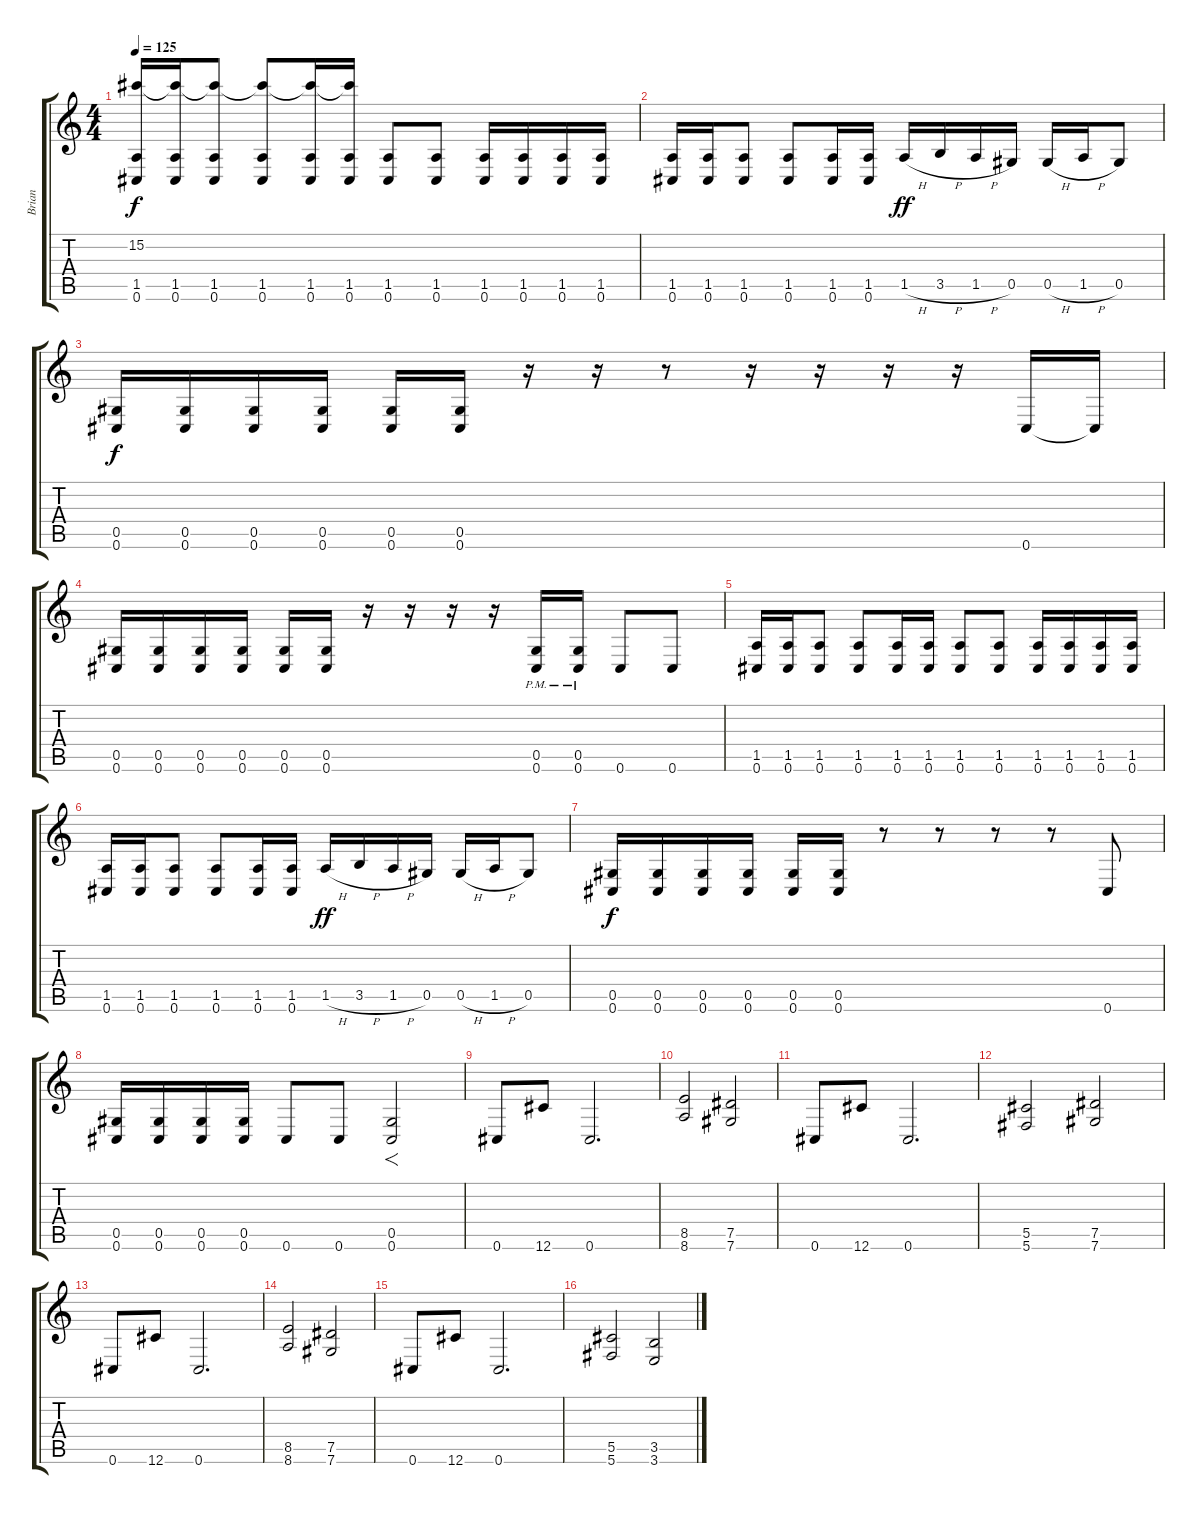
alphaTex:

\track ("Brian" "Brian") {instrument distortionguitar}
\staff {score tabs}
\tuning (Eb4 Bb3 Gb3 Db3 Ab2 Db2) {hide}
\ts (4 4)
\tempo 125
\clef g2
\ks c
(15.2 1.5 0.6).16{dy f} (15.2{t} 1.5 0.6).16 (15.2{t} 1.5 0.6).8 (15.2{t} 1.5 0.6).8 (15.2{t} 1.5 0.6).16 (15.2{t} 1.5 0.6).16 (1.5 0.6).8 (1.5 0.6).8 (1.5 0.6).16 (1.5 0.6).16 (1.5 0.6).16 (1.5 0.6).16 |
(1.5 0.6).16 (1.5 0.6).16 (1.5 0.6).8 (1.5 0.6).8 (1.5 0.6).16 (1.5 0.6).16 1.5{h}.16{dy ff} 3.5{h}.16 1.5{h}.16 0.5.16 0.5{h}.16 1.5{h}.16 0.5.8 |
(0.5 0.6).16{dy f} (0.5 0.6).16 (0.5 0.6).16 (0.5 0.6).16 (0.5 0.6).16 (0.5 0.6).16 r.16 r.16 r.8 r.16 r.16 r.16 r.16 0.6.16 0.6{t}.16 |
(0.5 0.6).16 (0.5 0.6).16 (0.5 0.6).16 (0.5 0.6).16 (0.5 0.6).16 (0.5 0.6).16 r.16 r.16 r.16 r.16 (0.5{pm} 0.6{pm}).16 (0.5{pm} 0.6{pm}).16 0.6.8 0.6.8 |
(1.5 0.6).16 (1.5 0.6).16 (1.5 0.6).8 (1.5 0.6).8 (1.5 0.6).16 (1.5 0.6).16 (1.5 0.6).8 (1.5 0.6).8 (1.5 0.6).16 (1.5 0.6).16 (1.5 0.6).16 (1.5 0.6).16 |
(1.5 0.6).16 (1.5 0.6).16 (1.5 0.6).8 (1.5 0.6).8 (1.5 0.6).16 (1.5 0.6).16 1.5{h}.16{dy ff} 3.5{h}.16 1.5{h}.16 0.5.16 0.5{h}.16 1.5{h}.16 0.5.8 |
(0.5 0.6).16{dy f} (0.5 0.6).16 (0.5 0.6).16 (0.5 0.6).16 (0.5 0.6).16 (0.5 0.6).16 r.8 r.8 r.8 r.8 0.6.8 |
(0.5 0.6).16 (0.5 0.6).16 (0.5 0.6).16 (0.5 0.6).16 0.6.8 0.6.8 (0.5 0.6).2{f} |
0.6.8 12.6.8 0.6.2{d} |
(8.5 8.6).2 (7.5 7.6).2 |
0.6.8 12.6.8 0.6.2{d} |
(5.5 5.6).2 (7.5 7.6).2 |
0.6.8 12.6.8 0.6.2{d} |
(8.5 8.6).2 (7.5 7.6).2 |
0.6.8 12.6.8 0.6.2{d} |
(5.5 5.6).2 (3.5 3.6).2
